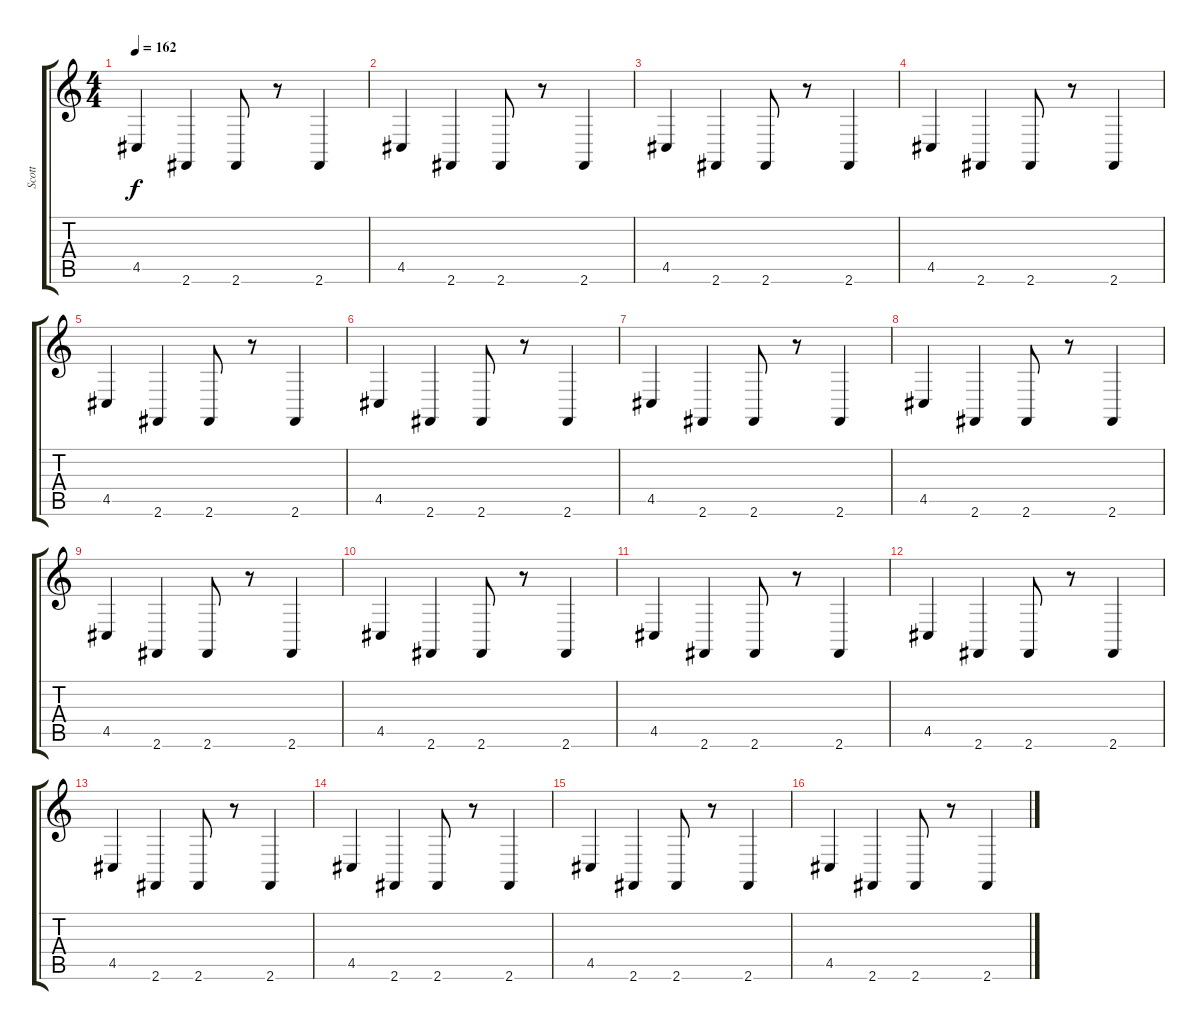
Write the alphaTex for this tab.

\track ("Scott" "Scott") {instrument acousticgrandpiano}
\staff {score tabs}
\tuning (E4 B3 G3 D3 A2 E2) {hide}
\ts (4 4)
\tempo 162
\clef g2
\ks c
4.5.4{dy f} 2.6.4 2.6.8 r.8 2.6.4 |
4.5.4 2.6.4 2.6.8 r.8 2.6.4 |
4.5.4 2.6.4 2.6.8 r.8 2.6.4 |
4.5.4 2.6.4 2.6.8 r.8 2.6.4 |
4.5.4 2.6.4 2.6.8 r.8 2.6.4 |
4.5.4 2.6.4 2.6.8 r.8 2.6.4 |
4.5.4 2.6.4 2.6.8 r.8 2.6.4 |
4.5.4 2.6.4 2.6.8 r.8 2.6.4 |
4.5.4 2.6.4 2.6.8 r.8 2.6.4 |
4.5.4 2.6.4 2.6.8 r.8 2.6.4 |
4.5.4 2.6.4 2.6.8 r.8 2.6.4 |
4.5.4 2.6.4 2.6.8 r.8 2.6.4 |
4.5.4 2.6.4 2.6.8 r.8 2.6.4 |
4.5.4 2.6.4 2.6.8 r.8 2.6.4 |
4.5.4 2.6.4 2.6.8 r.8 2.6.4 |
4.5.4 2.6.4 2.6.8 r.8 2.6.4
